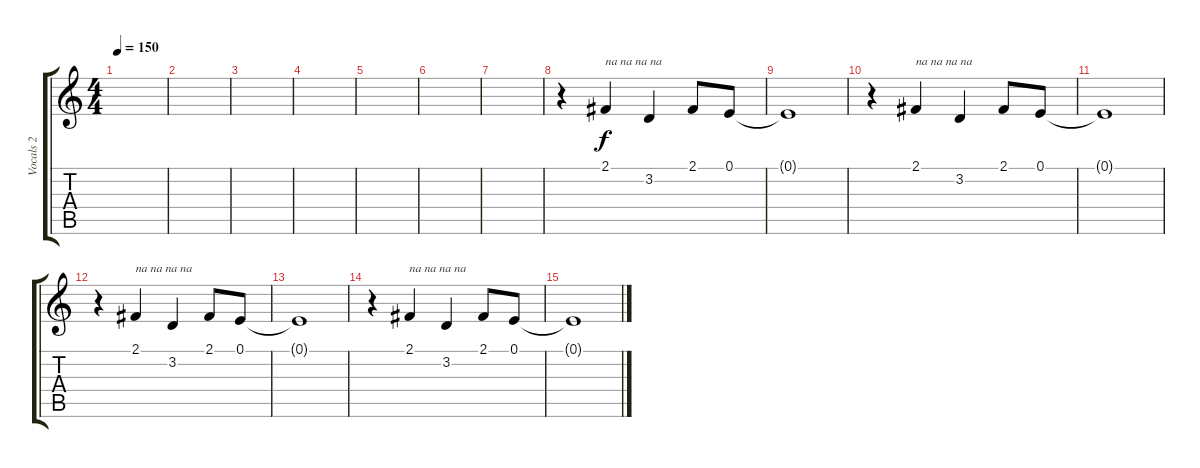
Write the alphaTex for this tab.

\track ("Vocals 2" "Vocals 2") {instrument tenorsax}
\staff {score tabs}
\tuning (E4 B3 G3 D3 A2 E2) {hide}
\ts (4 4)
\tempo 150
\clef g2
\ks c
|
|
|
|
|
|
|
r.4 2.1.4{txt "na na na na"} 3.2.4 2.1.8 0.1.8 |
0.1{t}.1 |
r.4 2.1.4{txt "na na na na"} 3.2.4 2.1.8 0.1.8 |
0.1{t}.1 |
r.4 2.1.4{txt "na na na na"} 3.2.4 2.1.8 0.1.8 |
0.1{t}.1 |
r.4 2.1.4{txt "na na na na"} 3.2.4 2.1.8 0.1.8 |
0.1{t}.1
